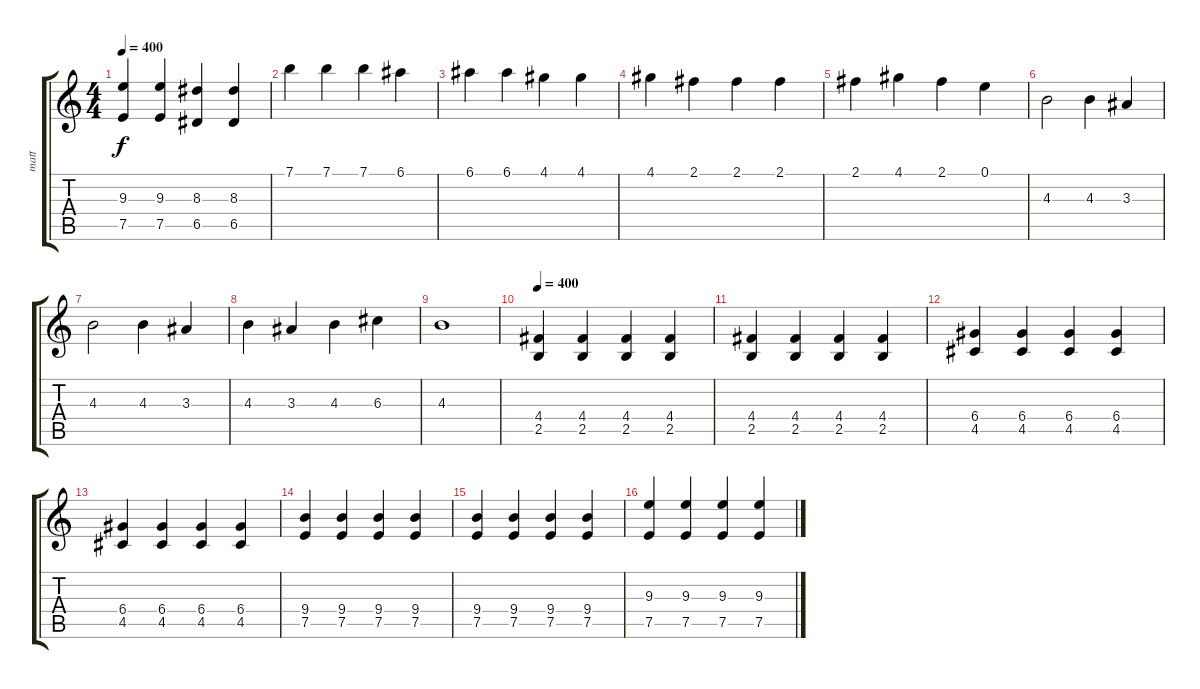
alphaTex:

\track ("matt" "matt") {instrument distortionguitar}
\staff {score tabs}
\tuning (E4 B3 G3 D3 A2 E2) {hide}
\ts (4 4)
\tempo 400
\clef g2
\ks c
(9.3 7.5).4{dy f} (9.3 7.5).4 (8.3 6.5).4 (8.3 6.5).4 |
7.1.4 7.1.4 7.1.4 6.1.4 |
6.1.4 6.1.4 4.1.4 4.1.4 |
4.1.4 2.1.4 2.1.4 2.1.4 |
2.1.4 4.1.4 2.1.4 0.1.4 |
4.3.2 4.3.4 3.3.4 |
4.3.2 4.3.4 3.3.4 |
4.3.4 3.3.4 4.3.4 6.3.4 |
4.3.1 |
\tempo 400
(4.4 2.5).4 (4.4 2.5).4 (4.4 2.5).4 (4.4 2.5).4 |
(4.4 2.5).4 (4.4 2.5).4 (4.4 2.5).4 (4.4 2.5).4 |
(6.4 4.5).4 (6.4 4.5).4 (6.4 4.5).4 (6.4 4.5).4 |
(6.4 4.5).4 (6.4 4.5).4 (6.4 4.5).4 (6.4 4.5).4 |
(9.4 7.5).4 (9.4 7.5).4 (9.4 7.5).4 (9.4 7.5).4 |
(9.4 7.5).4 (9.4 7.5).4 (9.4 7.5).4 (9.4 7.5).4 |
(9.3 7.5).4 (9.3 7.5).4 (9.3 7.5).4 (9.3 7.5).4
